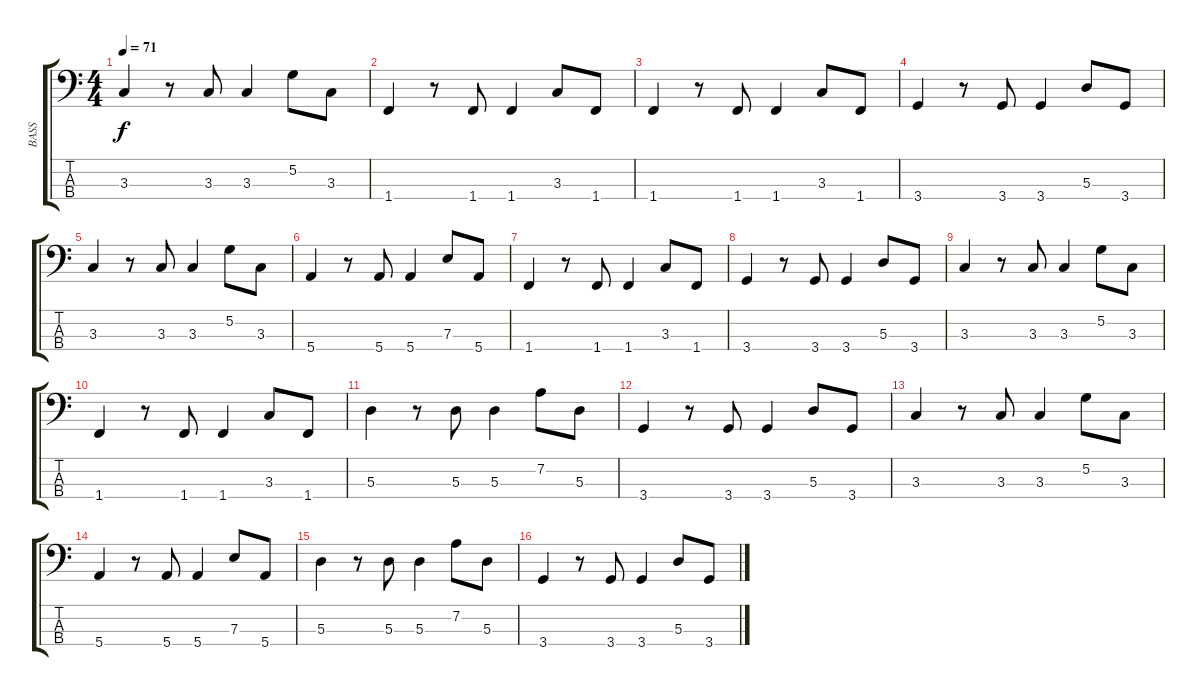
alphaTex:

\track ("BASS" "BASS") {instrument fretlessbass}
\staff {score tabs}
\tuning (G2 D2 A1 E1) {hide}
\ts (4 4)
\tempo 71
\clef f4
\ks c
3.3.4{dy f} r.8 3.3.8 3.3.4 5.2.8 3.3.8 |
1.4.4 r.8 1.4.8 1.4.4 3.3.8 1.4.8 |
1.4.4 r.8 1.4.8 1.4.4 3.3.8 1.4.8 |
3.4.4 r.8 3.4.8 3.4.4 5.3.8 3.4.8 |
3.3.4 r.8 3.3.8 3.3.4 5.2.8 3.3.8 |
5.4.4 r.8 5.4.8 5.4.4 7.3.8 5.4.8 |
1.4.4 r.8 1.4.8 1.4.4 3.3.8 1.4.8 |
3.4.4 r.8 3.4.8 3.4.4 5.3.8 3.4.8 |
3.3.4 r.8 3.3.8 3.3.4 5.2.8 3.3.8 |
1.4.4 r.8 1.4.8 1.4.4 3.3.8 1.4.8 |
5.3.4 r.8 5.3.8 5.3.4 7.2.8 5.3.8 |
3.4.4 r.8 3.4.8 3.4.4 5.3.8 3.4.8 |
3.3.4 r.8 3.3.8 3.3.4 5.2.8 3.3.8 |
5.4.4 r.8 5.4.8 5.4.4 7.3.8 5.4.8 |
5.3.4 r.8 5.3.8 5.3.4 7.2.8 5.3.8 |
3.4.4 r.8 3.4.8 3.4.4 5.3.8 3.4.8
